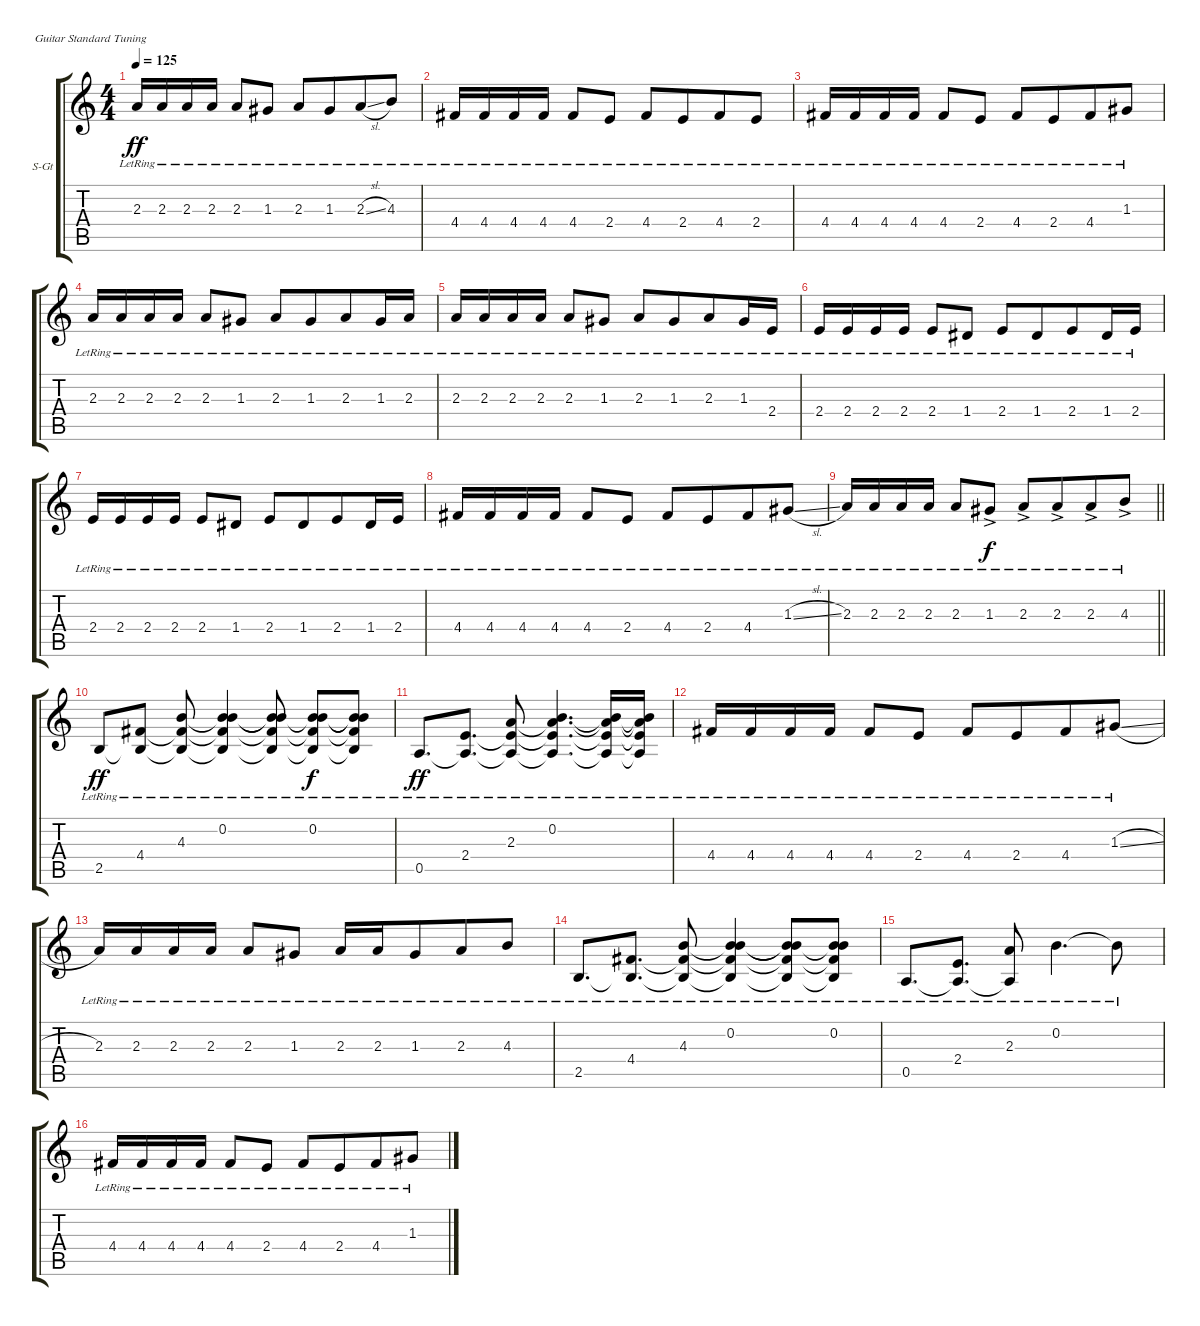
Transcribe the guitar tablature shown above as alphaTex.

\bracketExtendMode groupsimilarinstruments
\firstSystemTrackNameOrientation horizontal
\otherSystemsTrackNameOrientation horizontal
\track ("Лидер Юрий Каспарян" "S-Gt") {instrument acousticguitarsteel}
\staff {score tabs}
\tuning (E4 B3 G3 D3 A2 E2)
\ts (4 4)
\tempo 125
\clef g2
\ks c
2.3{lr}.16{dy ff} 2.3{lr}.16 2.3{lr}.16 2.3{lr}.16 2.3{lr}.8 1.3{lr}.8 2.3{lr}.8 1.3{lr}.8{beam merge} 2.3{sl lr}.8 4.3{lr}.8 |
4.4{lr}.16 4.4{lr}.16 4.4{lr}.16 4.4{lr}.16 4.4{lr}.8 2.4{lr}.8 4.4{lr}.8 2.4{lr}.8{beam merge} 4.4{lr}.8 2.4{lr}.8 |
4.4{lr}.16 4.4{lr}.16 4.4{lr}.16 4.4{lr}.16 4.4{lr}.8 2.4{lr}.8 4.4{lr}.8 2.4{lr}.8{beam merge} 4.4{lr}.8 1.3{lr}.8 |
2.3{lr}.16 2.3{lr}.16 2.3{lr}.16 2.3{lr}.16 2.3{lr}.8 1.3{lr}.8 2.3{lr}.8 1.3{lr}.8{beam merge} 2.3{lr}.8 1.3{lr}.16 2.3{lr}.16 |
2.3{lr}.16 2.3{lr}.16 2.3{lr}.16 2.3{lr}.16 2.3{lr}.8 1.3{lr}.8 2.3{lr}.8 1.3{lr}.8{beam merge} 2.3{lr}.8 1.3{lr}.16 2.4{lr}.16 |
2.4{lr}.16 2.4{lr}.16 2.4{lr}.16 2.4{lr}.16 2.4{lr}.8 1.4{lr}.8 2.4{lr}.8 1.4{lr}.8{beam merge} 2.4{lr}.8 1.4{lr}.16 2.4{lr}.16 |
2.4{lr}.16 2.4{lr}.16 2.4{lr}.16 2.4{lr}.16 2.4{lr}.8 1.4{lr}.8 2.4{lr}.8 1.4{lr}.8{beam merge} 2.4{lr}.8 1.4{lr}.16 2.4{lr}.16 |
4.4{lr}.16 4.4{lr}.16 4.4{lr}.16 4.4{lr}.16 4.4{lr}.8 2.4{lr}.8 4.4{lr}.8 2.4{lr}.8{beam merge} 4.4{lr}.8 1.3{sl lr}.8 |
\barLineRight lightlight
2.3{lr}.16 2.3{lr}.16 2.3{lr}.16 2.3{lr}.16 2.3{lr}.8 1.3{ac lr}.8{dy f} 2.3{ac lr}.8 2.3{ac lr}.8{beam merge} 2.3{ac lr}.8 4.3{ac lr}.8 |
2.5{lr}.8{dy ff} (4.4{lr} 2.5{lr t}).8 (4.3{lr} 2.5{lr t} 4.4{lr t}).8 (0.2{lr} 4.3{lr t} 4.4{lr t} 2.5{lr t}).4 (0.2{lr t} 4.3{lr t} 4.4{lr t} 2.5{lr t}).8 (0.2{lr} 4.3{lr t} 4.4{lr t} 2.5{lr t}).8{dy f} (0.2{lr t} 4.3{lr t} 4.4{lr t} 2.5{lr t}).8 |
0.5{lr}.8{d dy ff} (2.4{lr} 0.5{lr t}).8{d} (2.3{lr} 0.5{lr t} 2.4{lr t}).8 (0.2{lr} 2.3{lr t} 2.4{lr t} 0.5{lr t}).4{d} (0.2{lr t} 2.3{lr t} 2.4{lr t} 0.5{lr t}).16 (2.4{lr t} 0.5{lr t} 2.3{lr t} 0.2{lr t}).16 |
4.4{lr}.16 4.4{lr}.16 4.4{lr}.16 4.4{lr}.16 4.4{lr}.8 2.4{lr}.8 4.4{lr}.8 2.4{lr}.8{beam merge} 4.4{lr}.8 1.3{sl lr}.8 |
2.3{lr}.16 2.3{lr}.16 2.3{lr}.16 2.3{lr}.16 2.3{lr}.8 1.3{lr}.8 2.3{lr}.16 2.3{lr}.16 1.3{lr}.8{beam merge} 2.3{lr}.8 4.3{lr}.8 |
2.5{lr}.8{d} (4.4{lr} 2.5{lr t}).8{d} (4.3{lr} 2.5{lr t} 4.4{lr t}).8 (0.2{lr} 4.3{lr t} 4.4{lr t} 2.5{lr t}).4 (0.2{lr t} 4.3{lr t} 4.4{lr t} 2.5{lr t}).8 (0.2{lr} 4.3{lr t} 4.4{lr t} 2.5{lr t}).8 |
0.5{lr}.8{d} (2.4{lr} 0.5{lr t}).8{d} (2.3{lr} 0.5{lr t}).8 0.2{lr}.4{d} 0.2{lr t}.8 |
4.4{lr}.16 4.4{lr}.16 4.4{lr}.16 4.4{lr}.16 4.4{lr}.8 2.4{lr}.8 4.4{lr}.8 2.4{lr}.8{beam merge} 4.4{lr}.8 1.3{sl lr}.8
